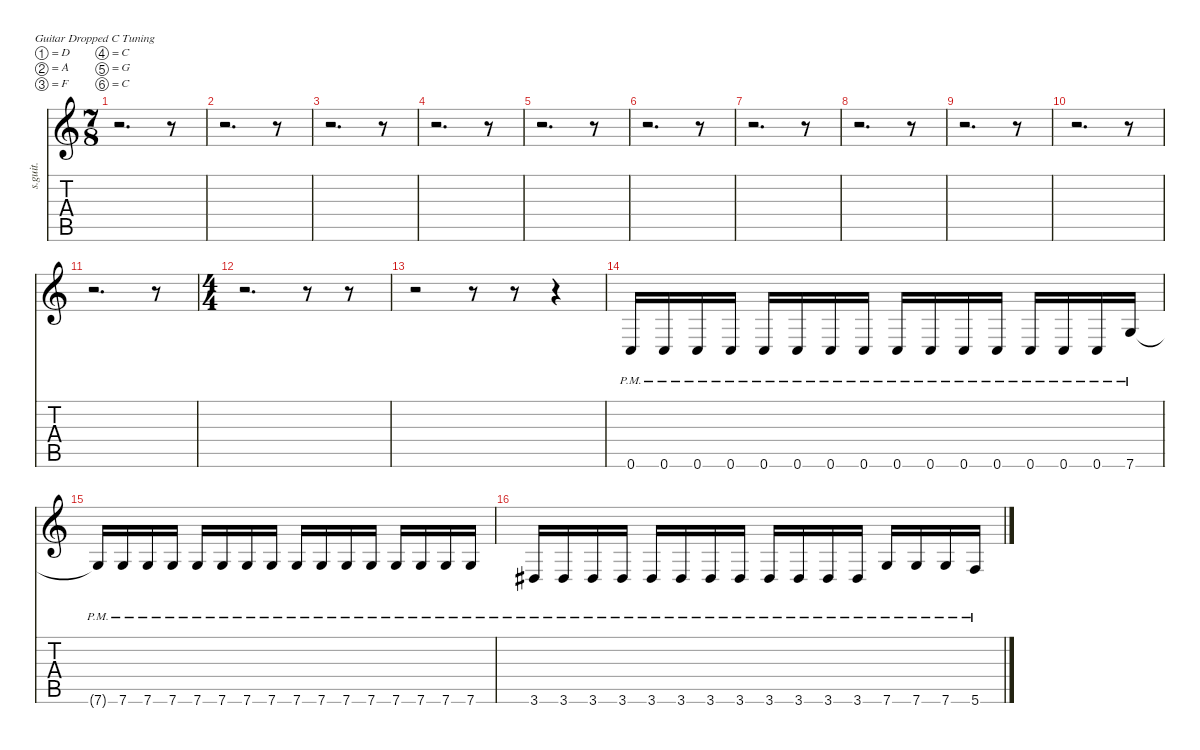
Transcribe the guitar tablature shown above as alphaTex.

\defaultSystemsLayout 4
\hideDynamics
\bracketExtendMode nobrackets
\track ("Guitar1" "s.guit.") {instrument distortionguitar}
\staff {score tabs}
\tuning (D4 A3 F3 C3 G2 C2)
\ts (7 8)
\tempo (212 hide)
\clef g2
\ks c
r.2{d dy f} r.8 |
r.2{d} r.8 |
r.2{d} r.8 |
r.2{d} r.8 |
r.2{d} r.8 |
r.2{d} r.8 |
r.2{d} r.8 |
r.2{d} r.8 |
r.2{d} r.8 |
r.2{d} r.8 |
r.2{d} r.8 |
\ts (4 4)
\beaming (8 2 2 2 2)
r.2{d} r.8 r.8 |
r.2 r.8 r.8 r.4 |
\tempo (106 hide)
0.6{pm}.16{lyrics (0 "") lyrics (1 "") lyrics (2 "") lyrics (3 "") lyrics (4 "")} 0.6{pm}.16{lyrics (0 "") lyrics (1 "") lyrics (2 "") lyrics (3 "") lyrics (4 "")} 0.6{pm}.16{lyrics (0 "") lyrics (1 "") lyrics (2 "") lyrics (3 "") lyrics (4 "")} 0.6{pm}.16{lyrics (0 "") lyrics (1 "") lyrics (2 "") lyrics (3 "") lyrics (4 "")} 0.6{pm}.16{lyrics (0 "") lyrics (1 "") lyrics (2 "") lyrics (3 "") lyrics (4 "")} 0.6{pm}.16{lyrics (0 "") lyrics (1 "") lyrics (2 "") lyrics (3 "") lyrics (4 "")} 0.6{pm}.16{lyrics (0 "") lyrics (1 "") lyrics (2 "") lyrics (3 "") lyrics (4 "")} 0.6{pm}.16{lyrics (0 "") lyrics (1 "") lyrics (2 "") lyrics (3 "") lyrics (4 "")} 0.6{pm}.16{lyrics (0 "") lyrics (1 "") lyrics (2 "") lyrics (3 "") lyrics (4 "")} 0.6{pm}.16{lyrics (0 "") lyrics (1 "") lyrics (2 "") lyrics (3 "") lyrics (4 "")} 0.6{pm}.16{lyrics (0 "") lyrics (1 "") lyrics (2 "") lyrics (3 "") lyrics (4 "")} 0.6{pm}.16{lyrics (0 "") lyrics (1 "") lyrics (2 "") lyrics (3 "") lyrics (4 "")} 0.6{pm}.16{lyrics (0 "") lyrics (1 "") lyrics (2 "") lyrics (3 "") lyrics (4 "")} 0.6{pm}.16{lyrics (0 "") lyrics (1 "") lyrics (2 "") lyrics (3 "") lyrics (4 "")} 0.6{pm}.16{lyrics (0 "") lyrics (1 "") lyrics (2 "") lyrics (3 "") lyrics (4 "")} 7.6{pm}.16{lyrics (0 "") lyrics (1 "") lyrics (2 "") lyrics (3 "") lyrics (4 "")} |
7.6{pm t}.16{lyrics (0 "") lyrics (1 "") lyrics (2 "") lyrics (3 "") lyrics (4 "")} 7.6{pm}.16{lyrics (0 "") lyrics (1 "") lyrics (2 "") lyrics (3 "") lyrics (4 "")} 7.6{pm}.16{lyrics (0 "") lyrics (1 "") lyrics (2 "") lyrics (3 "") lyrics (4 "")} 7.6{pm}.16{lyrics (0 "") lyrics (1 "") lyrics (2 "") lyrics (3 "") lyrics (4 "")} 7.6{pm}.16{lyrics (0 "") lyrics (1 "") lyrics (2 "") lyrics (3 "") lyrics (4 "")} 7.6{pm}.16{lyrics (0 "") lyrics (1 "") lyrics (2 "") lyrics (3 "") lyrics (4 "")} 7.6{pm}.16{lyrics (0 "") lyrics (1 "") lyrics (2 "") lyrics (3 "") lyrics (4 "")} 7.6{pm}.16{lyrics (0 "") lyrics (1 "") lyrics (2 "") lyrics (3 "") lyrics (4 "")} 7.6{pm}.16{lyrics (0 "") lyrics (1 "") lyrics (2 "") lyrics (3 "") lyrics (4 "")} 7.6{pm}.16{lyrics (0 "") lyrics (1 "") lyrics (2 "") lyrics (3 "") lyrics (4 "")} 7.6{pm}.16{lyrics (0 "") lyrics (1 "") lyrics (2 "") lyrics (3 "") lyrics (4 "")} 7.6{pm}.16{lyrics (0 "") lyrics (1 "") lyrics (2 "") lyrics (3 "") lyrics (4 "")} 7.6{pm}.16{lyrics (0 "") lyrics (1 "") lyrics (2 "") lyrics (3 "") lyrics (4 "")} 7.6{pm}.16{lyrics (0 "") lyrics (1 "") lyrics (2 "") lyrics (3 "") lyrics (4 "")} 7.6{pm}.16{lyrics (0 "") lyrics (1 "") lyrics (2 "") lyrics (3 "") lyrics (4 "")} 7.6{pm}.16{lyrics (0 "") lyrics (1 "") lyrics (2 "") lyrics (3 "") lyrics (4 "")} |
3.6{pm acc #}.16{lyrics (0 "") lyrics (1 "") lyrics (2 "") lyrics (3 "") lyrics (4 "")} 3.6{pm acc #}.16{lyrics (0 "") lyrics (1 "") lyrics (2 "") lyrics (3 "") lyrics (4 "")} 3.6{pm acc #}.16{lyrics (0 "") lyrics (1 "") lyrics (2 "") lyrics (3 "") lyrics (4 "")} 3.6{pm acc #}.16{lyrics (0 "") lyrics (1 "") lyrics (2 "") lyrics (3 "") lyrics (4 "")} 3.6{pm acc #}.16{lyrics (0 "") lyrics (1 "") lyrics (2 "") lyrics (3 "") lyrics (4 "")} 3.6{pm acc #}.16{lyrics (0 "") lyrics (1 "") lyrics (2 "") lyrics (3 "") lyrics (4 "")} 3.6{pm acc #}.16{lyrics (0 "") lyrics (1 "") lyrics (2 "") lyrics (3 "") lyrics (4 "")} 3.6{pm acc #}.16{lyrics (0 "") lyrics (1 "") lyrics (2 "") lyrics (3 "") lyrics (4 "")} 3.6{pm acc #}.16{lyrics (0 "") lyrics (1 "") lyrics (2 "") lyrics (3 "") lyrics (4 "")} 3.6{pm acc #}.16{lyrics (0 "") lyrics (1 "") lyrics (2 "") lyrics (3 "") lyrics (4 "")} 3.6{pm acc #}.16{lyrics (0 "") lyrics (1 "") lyrics (2 "") lyrics (3 "") lyrics (4 "")} 3.6{pm acc #}.16{lyrics (0 "") lyrics (1 "") lyrics (2 "") lyrics (3 "") lyrics (4 "")} 7.6{pm}.16{lyrics (0 "") lyrics (1 "") lyrics (2 "") lyrics (3 "") lyrics (4 "")} 7.6{pm}.16{lyrics (0 "") lyrics (1 "") lyrics (2 "") lyrics (3 "") lyrics (4 "")} 7.6{pm}.16{lyrics (0 "") lyrics (1 "") lyrics (2 "") lyrics (3 "") lyrics (4 "")} 5.6{pm}.16{lyrics (0 "") lyrics (1 "") lyrics (2 "") lyrics (3 "") lyrics (4 "")}
